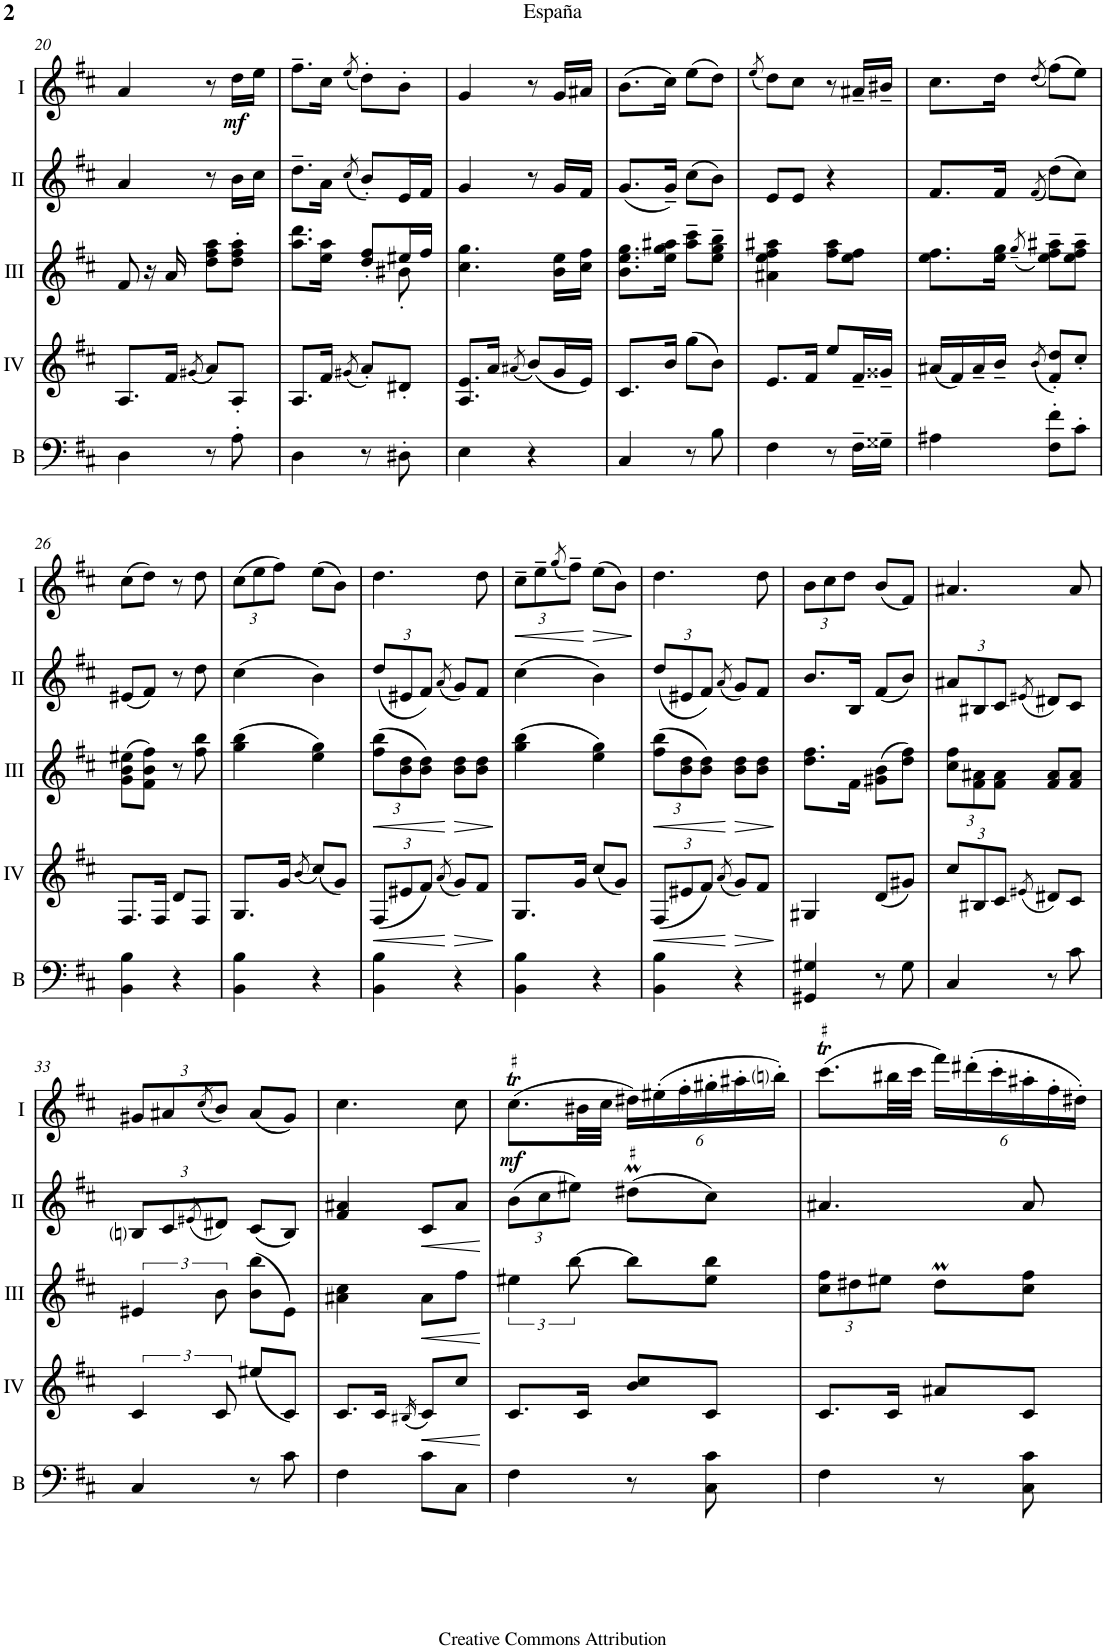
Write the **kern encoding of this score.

**kern	**kern	**dynam	**kern	**dynam	**kern	**kern	**dynam
*part5	*part4	*part4	*part3	*part3	*part2	*part1	*part1
*staff5	*staff4	*staff4	*staff3	*staff3	*staff2	*staff1	*staff1
*I"Bass	*I"Acc. 4	*	*I"Acc. 3	*	*I"Acc. 2	*I"Acc. 1	*
*I'B	*	*	*	*	*	*	*
!!LO:PB:g=z
*clefF4	*clefG2	*	*clefG2	*	*clefG2	*clefG2	*
*Trd7c12	*Trd7c12	*	*Trd7c12	*	*	*	*
*k[f#c#]	*k[f#c#]	*	*k[f#c#]	*	*k[f#c#]	*k[f#c#]	*
*M2/4	*M2/4	*	*M2/4	*	*M2/4	*M2/4	*
=20	=20	=20	=20	=20	=20	=20	=20
4D\	8.A/L	.	8f#/	.	4a/	4a/	.
.	.	.	16r	.	.	.	.
.	16f#/Jk	.	16a/	.	.	.	.
.	(8qg#X/	.	.	.	.	.	.
8r	8a/L)	.	8dd\ 8ff#\ 8aa\L	.	8r	8r	.
!	!	!	!	!	!	!	!LO:DY:b
8A'\	8A'/J	.	8dd\' 8ff#\' 8aa\'J	.	16b\LL	16dd\LL	mf
.	.	.	.	.	16cc#\JJ	16ee\JJ	.
=21	=21	=21	=21	=21	=21	=21	=21
*	*	*	*^	*	*	*	*
4D\	8.A/L	.	8.aa\ 8.ddd\L	4.ryy	.	8.dd~\L	8.ff#~\L	.
.	16f#/Jk	.	16ee\ 16aa\Jk	.	.	16a\Jk	16cc#\Jk	.
.	(8qg#X/	.	.	.	.	(8qcc#/	(8qee/	.
8r	8a'/L)	.	8dd/' 8ff#/'L	.	.	8b'/L)	8dd'\L)	.
8D#X'\	8d#X'/J	.	16ee#X/L	8b#X'\	.	16e/L	8b'\J	.
.	.	.	16ff#/JJ	.	.	16f#/JJ	.	.
*	*	*	*v	*v	*	*	*	*
=22	=22	=22	=22	=22	=22	=22	=22
4E\	8.A/ 8.e/L	.	4.cc#\ 4.gg\	.	4g/	4g/	.
.	16a/Jk	.	.	.	.	.	.
.	(8qa#X/	.	.	.	.	.	.
4r	(8b/L)	.	.	.	8r	8r	.
.	16g/L	.	16b\ 16ee\LL	.	16g/LL	16g/LL	.
.	16e/JJ)	.	16cc#\ 16ff#\JJ	.	16f#/JJ	16a#X/JJ	.
=23	=23	=23	=23	=23	=23	=23	=23
4C#/	8.c#/L	.	8.b\ 8.ee\ 8.gg\L	.	(8.g/L	(8.b\L	.
.	16b/Jk	.	16ee\ 16gg\ 16aa#X\Jk	.	16g~/Jk)	16cc#\Jk)	.
8r	(8gg\L	.	8aa#\~ 8ccc#\~L	.	(8cc#\L	(8ee\L	.
8B\	8b\J)	.	8ee\~ 8gg\~ 8bb\~J	.	8b\J)	8dd\J)	.
=24	=24	=24	=24	=24	=24	=24	=24
.	.	.	.	.	.	(8qee/	.
4F#\	8.e/L	.	4a#X\ 4ee\ 4ff#\ 4aa#X\	.	8e/L	8dd\L)	.
.	.	.	.	.	8e/J	8cc#\J	.
.	16f#/Jk	.	.	.	.	.	.
8r	8ee/L	.	8ff#\ 8aa#\L	.	4r	8r	.
16F#~\LL	16f#~/L	.	8ee\ 8ff#\J	.	.	16a#X~/LL	.
16G##X~\JJ	16g##X~/JJ	.	.	.	.	16b#X~/JJ	.
=25	=25	=25	=25	=25	=25	=25	=25
4A#X\	(16a#X/LL	.	8.ee\ 8.ff#\L	.	8.f#/L	8.cc#\L	.
.	16f#/)	.	.	.	.	.	.
.	16a#~/	.	.	.	.	.	.
.	16b~/JJ	.	16ee\ 16gg\Jk	.	16f#/Jk	16dd\Jk	.
.	(8qb/	.	(8qgg~/	.	(8qf#/	(8qdd/	.
8F#\' 8f#\'L	8f#/' 8dd/'L)	.	8ee\~ 8ff#\~ 8aa#X\~L)	.	(8dd\L)	(8ff#\L)	.
8c#'\J	8cc#'/J	.	8ee\~ 8ff#\~ 8aa#\~J	.	8cc#\J)	8ee\J)	.
!!LO:LB:g=z
=26	=26	=26	=26	=26	=26	=26	=26
4BB\ 4B\	8.F#/L	.	(8g\ 8b\ 8ee#X\L	.	(8e#X/L	(8cc#\L	.
.	.	.	8f#\ 8b\ 8ff#\J)	.	8f#/J)	8dd\J)	.
.	16F#/Jk	.	.	.	.	.	.
4r	8d/L	.	8r	.	8r	8r	.
.	8F#/J	.	8ff#\ 8bb\	.	8dd\	8dd\	.
=27	=27	=27	=27	=27	=27	=27	=27
*	*	*	*	*	*	*Xbrackettup	*
4BB\ 4B\	8.G/L	.	(4gg\ 4bb\	.	(4cc#\	(12cc#\L	.
.	.	.	.	.	.	12ee\	.
.	.	.	.	.	.	12ff#\J)	.
.	16g/Jk	.	.	.	.	.	.
.	(8qb/	.	.	.	.	.	.
4r	(8cc#/L)	.	4ee\ 4gg\)	.	4b\)	(8ee\L	.
.	8g/J)	.	.	.	.	8b\J)	.
=28	=28	=28	=28	=28	=28	=28	=28
*	*Xbrackettup	*	*	*	*	*	*
!	!	!LO:HP:b	!	!	!	!	!
*	*	*	*Xbrackettup	*	*	*	*
!	!	!	!	!LO:HP:b	!	!	!
*	*	*	*	*	*Xbrackettup	*	*
4BB\ 4B\	(12F#/L	<	(12ff#\ 12bb\L	<	(12dd/L	4.dd\	.
.	12e#X/	.	12b\ 12dd\	.	12e#X/	.	.
.	12f#/J)	.	12b\ 12dd\J)	.	12f#/J)	.	.
.	(8qa/	.	.	.	(8qa/	.	.
!	!	!	!	!LO:HP:b	!	!	!
4r	8g/L)	.	8b\ 8dd\L	>	8g/L)	.	.
.	8f#/J	.	8b\ 8dd\J	.	8f#/J	8dd\	.
.	.	[	.	[	.	.	.
=29	=29	=29	=29	=29	=29	=29	=29
!	!	!	!	!	!	!	!LO:HP:b
4BB\ 4B\	8.G/L	.	(4gg\ 4bb\	.	(4cc#\	12cc#~\L	<
.	.	.	.	.	.	12ee~\	.
.	.	.	.	.	.	(8qgg/	.
.	.	.	.	.	.	12ff#~\J)	.
.	16g/Jk	.	.	.	.	.	.
4r	(8cc#/L	.	4ee\ 4gg\)	.	4b\)	(8ee\L	.
.	8g/J)	.	.	.	.	8b\J)	.
.	.	.	.	.	.	.	[
=30	=30	=30	=30	=30	=30	=30	=30
!	!	!LO:HP:b	!	!LO:HP:b	!	!	!
4BB\ 4B\	(12F#/L	<	(12ff#\ 12bb\L	<	(12dd/L	4.dd\	.
.	12e#X/	.	12b\ 12dd\	.	12e#X/	.	.
.	12f#/J)	.	12b\ 12dd\J)	.	12f#/J)	.	.
.	(8qa/	.	.	.	(8qa/	.	.
!	!	!	!	!LO:HP:n=1:b	!	!	!
4r	8g/L)	.	8b\ 8dd\L	] >	8g/L)	.	.
.	8f#/J	.	8b\ 8dd\J	.	8f#/J	8dd\	.
.	.	[	.	[	.	.	.
=31	=31	=31	=31	=31	=31	=31	=31
4GG#X/ 4G#X/	4G#X/	.	8.dd\ 8.ff#\L	.	8.b/L	12b\L	.
.	.	.	.	.	.	12cc#\	.
.	.	.	.	.	.	12dd\J	.
.	.	.	16f#\Jk	.	16B/Jk	.	.
8r	(8d/L	.	(8g#X\ 8b\L	.	(8f#/L	(8b/L	.
8G#\	8g#X/J)	.	8dd\ 8ff#\J)	.	8b/J)	8f#/J)	.
=32	=32	=32	=32	=32	=32	=32	=32
4C#/	12cc#/L	.	12cc#\ 12ff#\L	.	12a#X/L	4.a#X/	.
.	12B#X/	.	12f#\ 12a#X\	.	12B#X/	.	.
.	12c#/J	.	12f#\ 12a#\J	.	12c#/J	.	.
.	(8qe#X/	.	.	.	(8qe#X/	.	.
8r	8d#X/L)	.	8f#/ 8a#/L	.	8d#X/L)	.	.
8c#\	8c#/J	.	8f#/ 8a#/J	.	8c#/J	8a#/	.
!!LO:LB:g=z
=33	=33	=33	=33	=33	=33	=33	=33
*	*brackettup	*	*brackettup	*	*	*	*
4C#/	6c#/	.	6e#X/	.	12Bni/L	12g#X/L	.
.	.	.	.	.	12c#/	12a#X/	.
.	.	.	.	.	(8qe#X/	(8qcc#/	.
.	12c#/	.	12b\	.	12d#X/J)	12b/J)	.
8r	(8ee#X/L	.	(8b\ 8bb\L	.	(8c#/L	(8a#/L	.
8c#\	8c#/J)	.	8e#\J)	.	8B/J)	8g#/J)	.
=34	=34	=34	=34	=34	=34	=34	=34
4F#\	8.c#/L	.	4a#X\ 4cc#\	.	4f#/ 4a#X/	4.cc#\	.
.	16c#/Jk	.	.	.	.	.	.
.	(16qB#X/	.	.	.	.	.	.
8c#\L	8c#/L)	.	8a#\L	.	8c#/L	.	.
8C#\J	8cc#/J	.	8ff#\J	.	8a#/J	8cc#\	.
.	.	.	.	]	.	.	.
=35	=35	=35	=35	=35	=35	=35	=35
!	!	!	!	!	!	!LO:TR:acc=#	!LO:DY:b
4F#\	8.c#/L	.	6ee#X\	.	(12b\L	(8.cc#T\L	mf
.	.	.	.	.	12cc#\	.	.
.	.	.	[12bb\	.	12ee#X\J)	.	.
.	16c#/Jk	.	.	.	.	32b#X\LL	.
.	.	.	.	.	.	32cc#\JJJ	.
!	!	!	!	!	!LO:MOR:acc=#	!	!
8r	8b/ 8cc#/L	.	8bb\L]	.	(8dd#XM\L	24dd#X\LL)	.
.	.	.	.	.	.	(24ee#X'\	.
.	.	.	.	.	.	24ff#'\	.
8C#\ 8c#\	8c#/J	.	8ee#\ 8bb\J	.	8cc#\J)	24gg#X'\	.
.	.	.	.	.	.	24aa#X'\	.
.	.	.	.	.	.	24bbni'\JJ)	.
=36	=36	=36	=36	=36	=36	=36	=36
*	*	*	*Xbrackettup	*	*	*	*
!	!	!	!	!	!	!LO:TR:acc=#	!
4F#\	8.c#/L	.	12cc#\ 12ff#\L	.	4.a#X/	(8.ccc#T\L	.
.	.	.	12dd#X\	.	.	.	.
.	.	.	12ee#X\J	.	.	.	.
.	16c#/Jk	.	.	.	.	32bb#X\LL	.
.	.	.	.	.	.	32ccc#\JJJ	.
8r	8a#X/L	.	8dd#m\L	.	.	24fff#\LL)	.
.	.	.	.	.	.	(24ddd#X'\	.
.	.	.	.	.	.	24ccc#'\	.
8C#\ 8c#\	8c#/J	.	8cc#\ 8ff#\J	.	8a#/	24aa#X'\	.
.	.	.	.	.	.	24ff#'\	.
.	.	.	.	.	.	24dd#X'\JJ)	.
=	=	=	=	=	=	=	=
*-	*-	*-	*-	*-	*-	*-	*-
